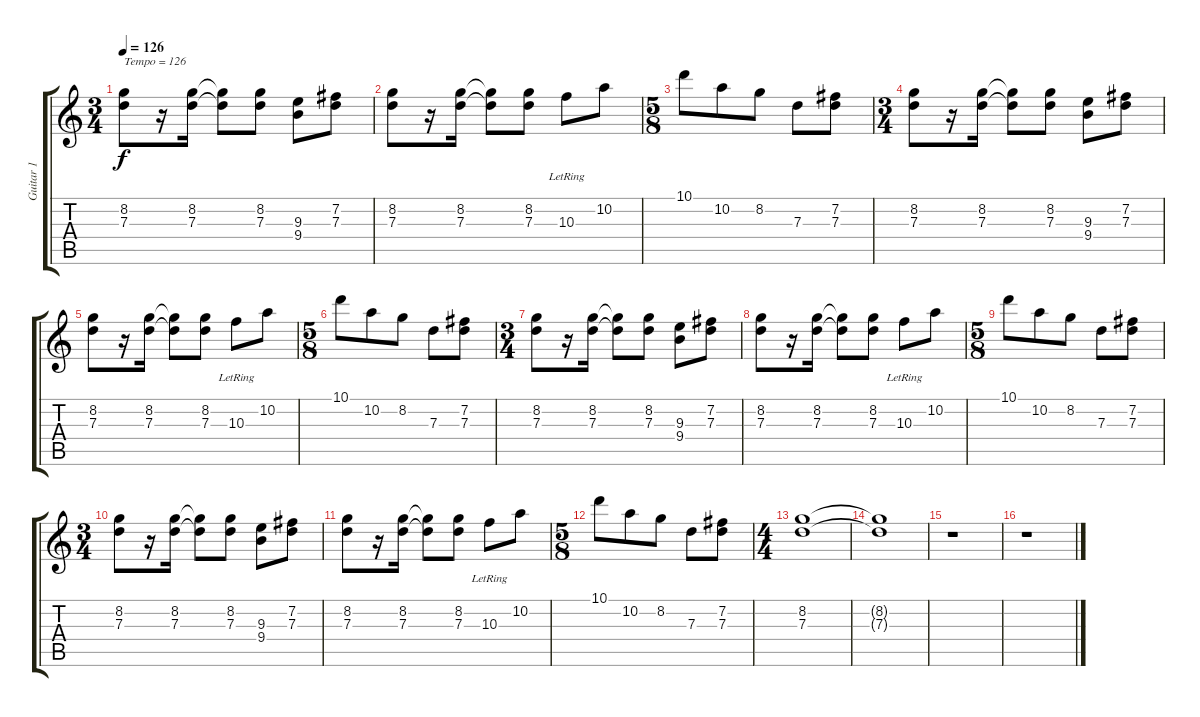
\track ("Guitar 1" "Guitar 1") {instrument overdrivenguitar}
\staff {score tabs}
\tuning (E4 B3 G3 D3 A2 E2) {hide}
\ts (3 4)
\tempo 126
\clef g2
\ks c
(8.2 7.3).8{txt "Tempo = 126" dy f} r.16 (8.2 7.3).16 (8.2{t} 7.3{t}).8 (8.2 7.3).8 (9.3 9.4).8 (7.2 7.3).8 |
(8.2 7.3).8 r.16 (8.2 7.3).16 (8.2{t} 7.3{t}).8 (8.2 7.3).8 10.3{lr}.8 10.2.8 |
\ts (5 8)
10.1.8 10.2.8 8.2.8 7.3.8 (7.2 7.3).8 |
\ts (3 4)
(8.2 7.3).8 r.16 (8.2 7.3).16 (8.2{t} 7.3{t}).8 (8.2 7.3).8 (9.3 9.4).8 (7.2 7.3).8 |
(8.2 7.3).8 r.16 (8.2 7.3).16 (8.2{t} 7.3{t}).8 (8.2 7.3).8 10.3{lr}.8 10.2.8 |
\ts (5 8)
10.1.8 10.2.8 8.2.8 7.3.8 (7.2 7.3).8 |
\ts (3 4)
(8.2 7.3).8 r.16 (8.2 7.3).16 (8.2{t} 7.3{t}).8 (8.2 7.3).8 (9.3 9.4).8 (7.2 7.3).8 |
(8.2 7.3).8 r.16 (8.2 7.3).16 (8.2{t} 7.3{t}).8 (8.2 7.3).8 10.3{lr}.8 10.2.8 |
\ts (5 8)
10.1.8 10.2.8 8.2.8 7.3.8 (7.2 7.3).8 |
\ts (3 4)
(8.2 7.3).8 r.16 (8.2 7.3).16 (8.2{t} 7.3{t}).8 (8.2 7.3).8 (9.3 9.4).8 (7.2 7.3).8 |
(8.2 7.3).8 r.16 (8.2 7.3).16 (8.2{t} 7.3{t}).8 (8.2 7.3).8 10.3{lr}.8 10.2.8 |
\ts (5 8)
10.1.8 10.2.8 8.2.8 7.3.8 (7.2 7.3).8 |
\ts (4 4)
(8.2 7.3).1 |
(8.2{t} 7.3{t}).1 |
r.1 |
r.1
